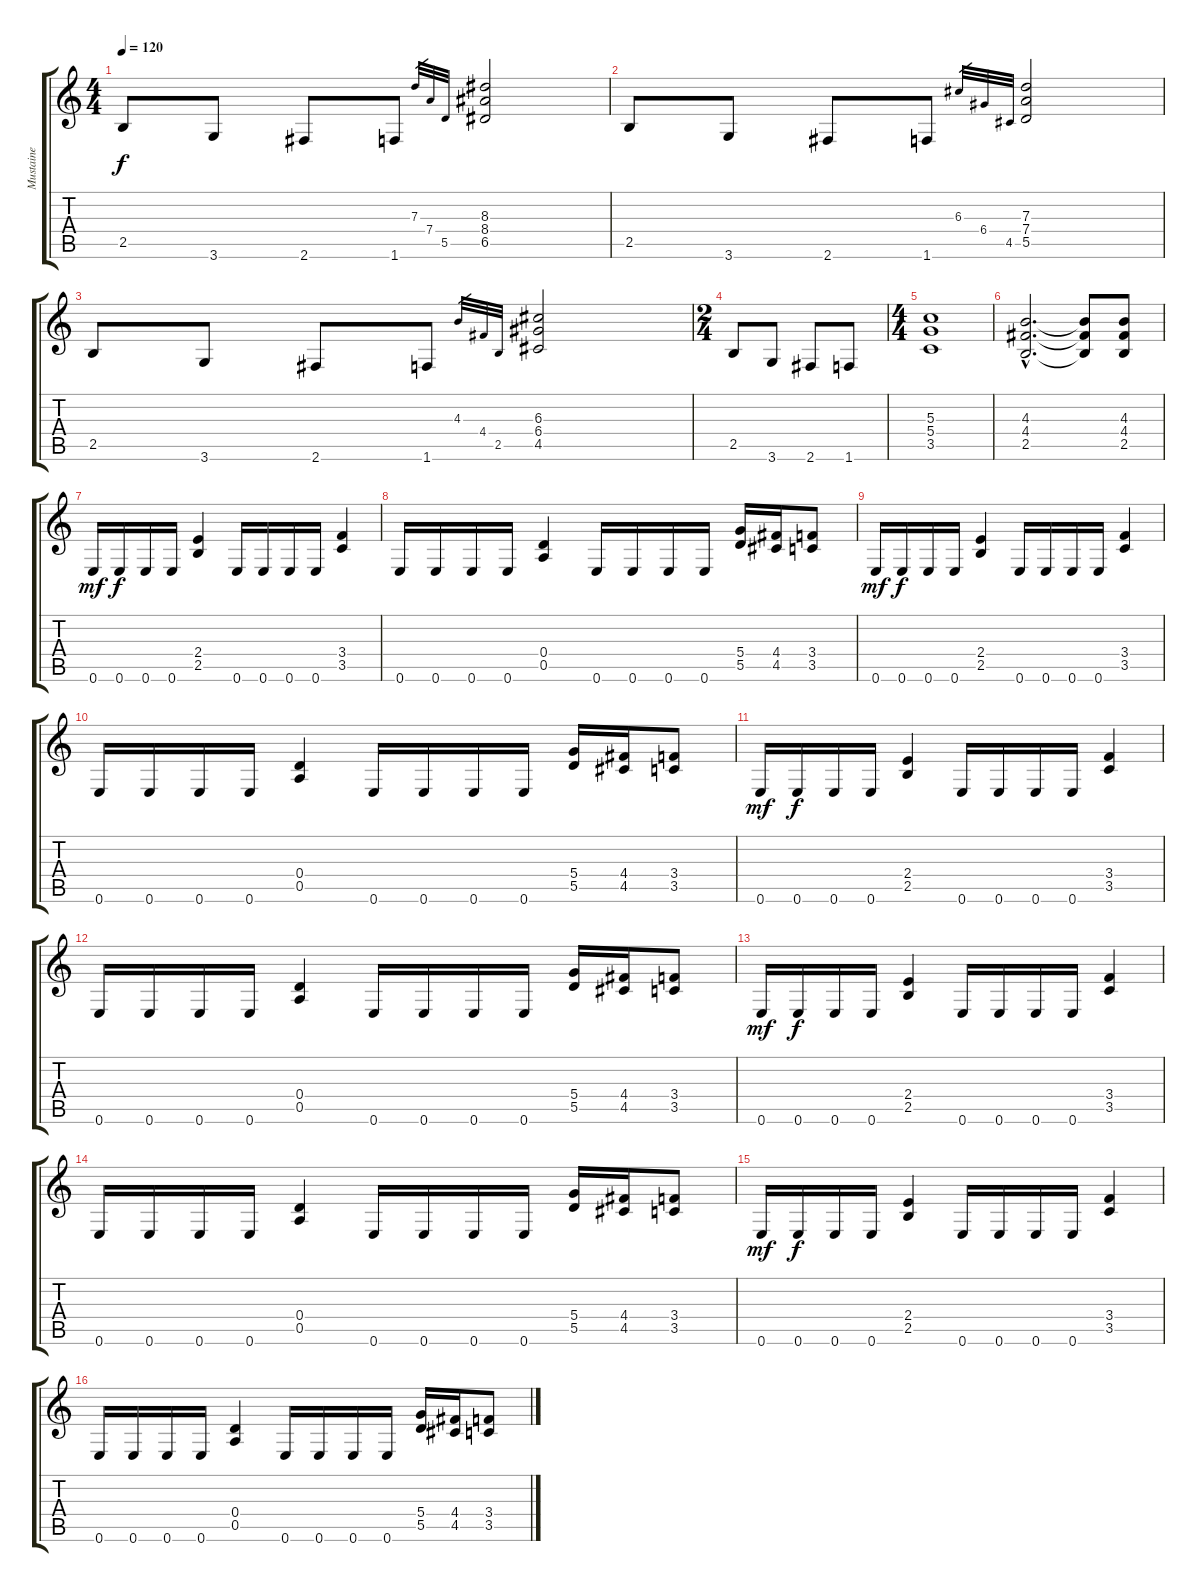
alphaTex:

\track ("Mustaine" "Mustaine") {instrument distortionguitar}
\staff {score tabs}
\tuning (E4 B3 G3 D3 A2 E2) {hide}
\ts (4 4)
\tempo 120
\clef g2
\ks c
2.5.8{dy f} 3.6.8 2.6.8 1.6.8 7.3.32{gr} 7.4.32{gr} 5.5.32{gr} (8.3 8.4 6.5).2 |
2.5.8 3.6.8 2.6.8 1.6.8 6.3.32{gr} 6.4.32{gr} 4.5.32{gr} (7.3 7.4 5.5).2 |
2.5.8 3.6.8 2.6.8 1.6.8 4.3.32{gr} 4.4.32{gr} 2.5.32{gr} (6.3 6.4 4.5).2 |
\ts (2 4)
2.5.8 3.6.8 2.6.8 1.6.8 |
\ts (4 4)
(5.3 5.4 3.5).1 |
(4.3{hac} 4.4{hac} 2.5{hac}).2{d} (4.3{t} 4.4{t} 2.5{t}).8 (4.3 4.4 2.5).8 |
0.6.16{dy mf} 0.6.16{dy f} 0.6.16 0.6.16 (2.4 2.5).4 0.6.16 0.6.16 0.6.16 0.6.16 (3.4 3.5).4 |
0.6.16 0.6.16 0.6.16 0.6.16 (0.4 0.5).4 0.6.16 0.6.16 0.6.16 0.6.16 (5.4 5.5).16 (4.4 4.5).16 (3.4 3.5).8 |
0.6.16{dy mf} 0.6.16{dy f} 0.6.16 0.6.16 (2.4 2.5).4 0.6.16 0.6.16 0.6.16 0.6.16 (3.4 3.5).4 |
0.6.16 0.6.16 0.6.16 0.6.16 (0.4 0.5).4 0.6.16 0.6.16 0.6.16 0.6.16 (5.4 5.5).16 (4.4 4.5).16 (3.4 3.5).8 |
0.6.16{dy mf} 0.6.16{dy f} 0.6.16 0.6.16 (2.4 2.5).4 0.6.16 0.6.16 0.6.16 0.6.16 (3.4 3.5).4 |
0.6.16 0.6.16 0.6.16 0.6.16 (0.4 0.5).4 0.6.16 0.6.16 0.6.16 0.6.16 (5.4 5.5).16 (4.4 4.5).16 (3.4 3.5).8 |
0.6.16{dy mf} 0.6.16{dy f} 0.6.16 0.6.16 (2.4 2.5).4 0.6.16 0.6.16 0.6.16 0.6.16 (3.4 3.5).4 |
0.6.16 0.6.16 0.6.16 0.6.16 (0.4 0.5).4 0.6.16 0.6.16 0.6.16 0.6.16 (5.4 5.5).16 (4.4 4.5).16 (3.4 3.5).8 |
0.6.16{dy mf} 0.6.16{dy f} 0.6.16 0.6.16 (2.4 2.5).4 0.6.16 0.6.16 0.6.16 0.6.16 (3.4 3.5).4 |
0.6.16 0.6.16 0.6.16 0.6.16 (0.4 0.5).4 0.6.16 0.6.16 0.6.16 0.6.16 (5.4 5.5).16 (4.4 4.5).16 (3.4 3.5).8
